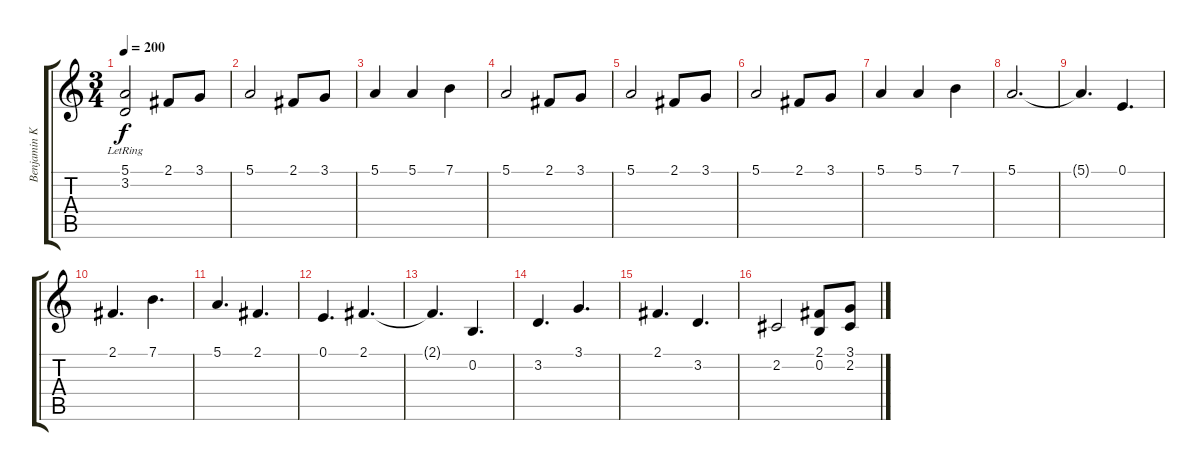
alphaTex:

\track ("Benjamin Kowalewicz" "Benjamin K") {instrument electricgrandpiano}
\staff {score tabs}
\tuning (E4 B3 G3 D3 A2 E2) {hide}
\ts (3 4)
\tempo 200
\clef g2
\ks c
(5.1 3.2{lr}).2{dy f} 2.1.8 3.1.8 |
5.1.2 2.1.8 3.1.8 |
5.1.4 5.1.4 7.1.4 |
5.1.2 2.1.8 3.1.8 |
5.1.2 2.1.8 3.1.8 |
5.1.2 2.1.8 3.1.8 |
5.1.4 5.1.4 7.1.4 |
5.1.2{d} |
5.1{t}.4{d} 0.1.4{d} |
2.1.4{d} 7.1.4{d} |
5.1.4{d} 2.1.4{d} |
0.1.4{d} 2.1.4{d} |
2.1{t}.4{d} 0.2.4{d} |
3.2.4{d} 3.1.4{d} |
2.1.4{d} 3.2.4{d} |
2.2.2 (2.1 0.2).8 (3.1 2.2).8
